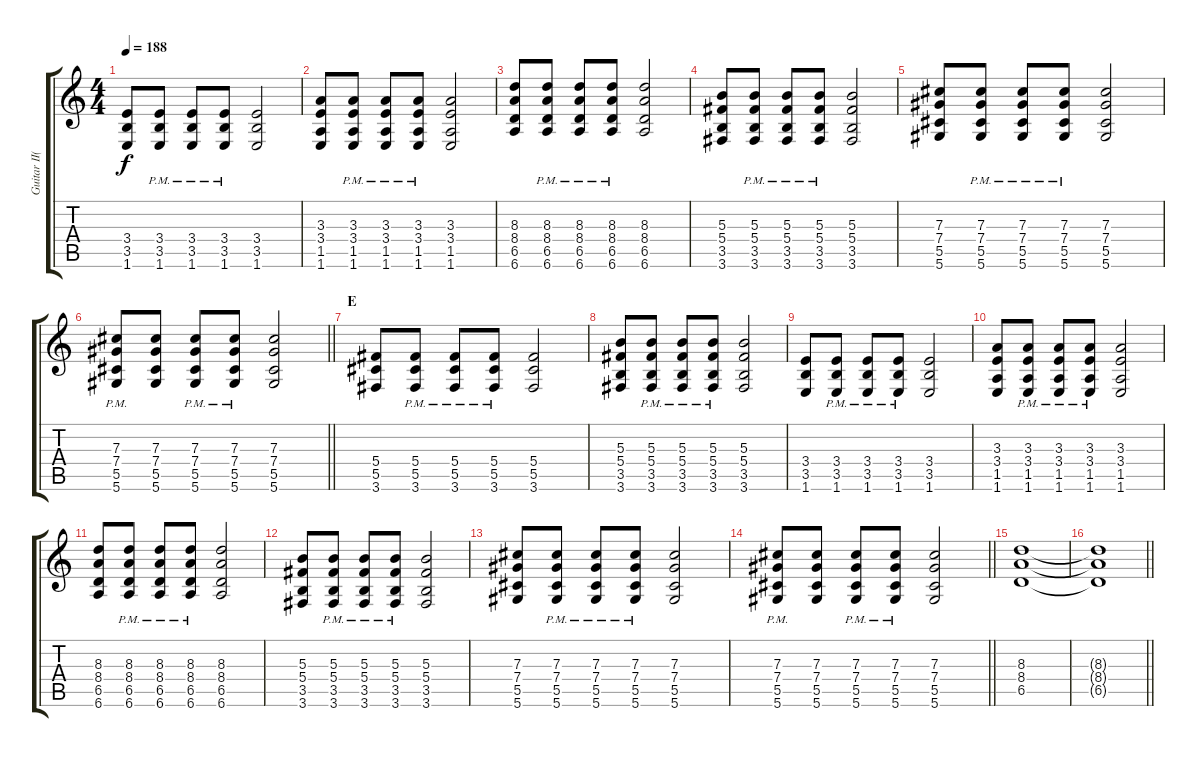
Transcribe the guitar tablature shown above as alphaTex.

\track ("Guitar II(Hitsugi)" "Guitar II(") {instrument distortionguitar}
\staff {score tabs}
\tuning (Eb4 Bb3 Gb3 Db3 Ab2 Eb2) {hide}
\ts (4 4)
\tempo 188
\clef g2
\ks c
(3.4 3.5 1.6).8{dy f} (3.4{pm} 3.5{pm} 1.6{pm}).8 (3.4{pm} 3.5{pm} 1.6{pm}).8 (3.4{pm} 3.5{pm} 1.6{pm}).8 (3.4 3.5 1.6).2 |
(3.3 3.4 1.5 1.6).8 (3.3{pm} 3.4{pm} 1.5{pm} 1.6{pm}).8 (3.3{pm} 3.4{pm} 1.5{pm} 1.6{pm}).8 (3.3{pm} 3.4{pm} 1.5{pm} 1.6{pm}).8 (3.3 3.4 1.5 1.6).2 |
(8.3 8.4 6.5 6.6).8 (8.3{pm} 8.4{pm} 6.5{pm} 6.6{pm}).8 (8.3{pm} 8.4{pm} 6.5{pm} 6.6{pm}).8 (8.3{pm} 8.4{pm} 6.5{pm} 6.6{pm}).8 (8.3 8.4 6.5 6.6).2 |
(5.3 5.4 3.5 3.6).8 (5.3{pm} 5.4{pm} 3.5{pm} 3.6{pm}).8 (5.3{pm} 5.4{pm} 3.5{pm} 3.6{pm}).8 (5.3{pm} 5.4{pm} 3.5{pm} 3.6{pm}).8 (5.3 5.4 3.5 3.6).2 |
(7.3 7.4 5.5 5.6).8 (7.3{pm} 7.4{pm} 5.5{pm} 5.6{pm}).8 (7.3{pm} 7.4{pm} 5.5{pm} 5.6{pm}).8 (7.3{pm} 7.4{pm} 5.5{pm} 5.6{pm}).8 (7.3 7.4 5.5 5.6).2 |
\barLineRight lightlight
(7.3{pm} 7.4{pm} 5.5{pm} 5.6{pm}).8 (7.3 7.4 5.5 5.6).8 (7.3{pm} 7.4{pm} 5.5{pm} 5.6{pm}).8 (7.3{pm} 7.4{pm} 5.5{pm} 5.6{pm}).8 (7.3 7.4 5.5 5.6).2 |
\section ("" "E")
(5.4 5.5 3.6).8 (5.4{pm} 5.5{pm} 3.6{pm}).8 (5.4{pm} 5.5{pm} 3.6{pm}).8 (5.4{pm} 5.5{pm} 3.6{pm}).8 (5.4 5.5 3.6).2 |
(5.3 5.4 3.5 3.6).8 (5.3{pm} 5.4{pm} 3.5{pm} 3.6{pm}).8 (5.3{pm} 5.4{pm} 3.5{pm} 3.6{pm}).8 (5.3{pm} 5.4{pm} 3.5{pm} 3.6{pm}).8 (5.3 5.4 3.5 3.6).2 |
(3.4 3.5 1.6).8 (3.4{pm} 3.5{pm} 1.6{pm}).8 (3.4{pm} 3.5{pm} 1.6{pm}).8 (3.4{pm} 3.5{pm} 1.6{pm}).8 (3.4 3.5 1.6).2 |
(3.3 3.4 1.5 1.6).8 (3.3{pm} 3.4{pm} 1.5{pm} 1.6{pm}).8 (3.3{pm} 3.4{pm} 1.5{pm} 1.6{pm}).8 (3.3{pm} 3.4{pm} 1.5{pm} 1.6{pm}).8 (3.3 3.4 1.5 1.6).2 |
(8.3 8.4 6.5 6.6).8 (8.3{pm} 8.4{pm} 6.5{pm} 6.6{pm}).8 (8.3{pm} 8.4{pm} 6.5{pm} 6.6{pm}).8 (8.3{pm} 8.4{pm} 6.5{pm} 6.6{pm}).8 (8.3 8.4 6.5 6.6).2 |
(5.3 5.4 3.5 3.6).8 (5.3{pm} 5.4{pm} 3.5{pm} 3.6{pm}).8 (5.3{pm} 5.4{pm} 3.5{pm} 3.6{pm}).8 (5.3{pm} 5.4{pm} 3.5{pm} 3.6{pm}).8 (5.3 5.4 3.5 3.6).2 |
(7.3 7.4 5.5 5.6).8 (7.3{pm} 7.4{pm} 5.5{pm} 5.6{pm}).8 (7.3{pm} 7.4{pm} 5.5{pm} 5.6{pm}).8 (7.3{pm} 7.4{pm} 5.5{pm} 5.6{pm}).8 (7.3 7.4 5.5 5.6).2 |
\barLineRight lightlight
(7.3{pm} 7.4{pm} 5.5{pm} 5.6{pm}).8 (7.3 7.4 5.5 5.6).8 (7.3{pm} 7.4{pm} 5.5{pm} 5.6{pm}).8 (7.3{pm} 7.4{pm} 5.5{pm} 5.6{pm}).8 (7.3 7.4 5.5 5.6).2 |
(8.3 8.4 6.5).1 |
\barLineRight lightlight
(8.3{t} 8.4{t} 6.5{t}).1
